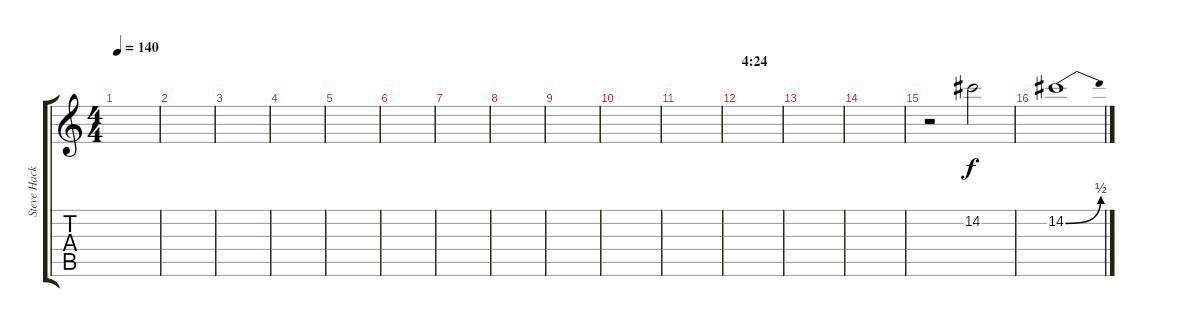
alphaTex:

\track ("Steve Hackett (electric guitar 2)" "Steve Hack") {instrument overdrivenguitar}
\staff {score tabs}
\tuning (E4 B3 G3 D3 A2 E2) {hide}
\ts (4 4)
\tempo 140
\clef g2
\ks c
|
|
|
|
|
|
|
|
|
|
|
\section ("" "4:24")
|
|
|
r.2{balance 0} 14.2.2 |
14.2{be (bend 0 0 60 2)}.1{balance 16}
